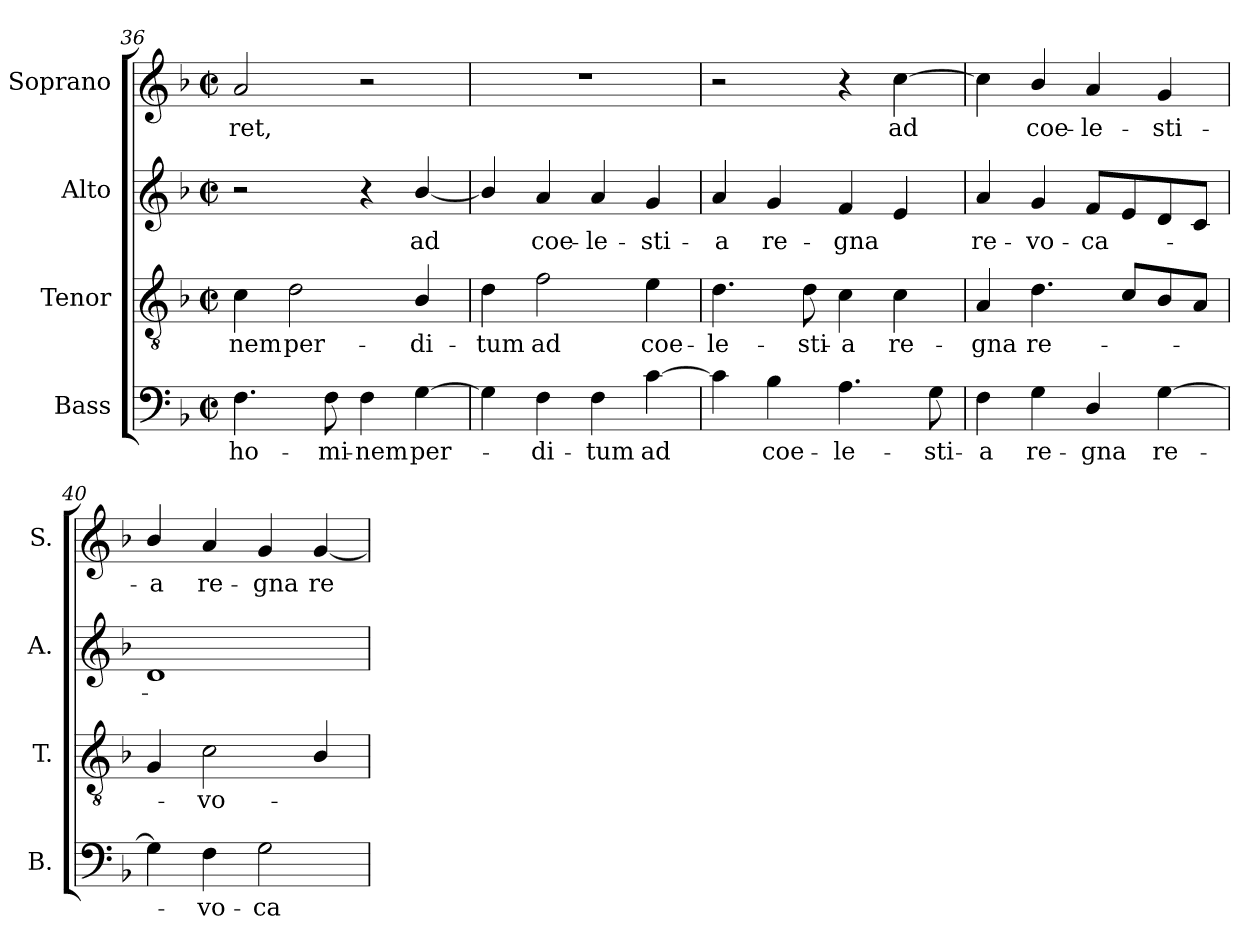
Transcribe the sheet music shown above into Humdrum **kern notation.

**kern	**text	**kern	**text	**kern	**text	**kern	**text
*part4	*part4	*part3	*part3	*part2	*part2	*part1	*part1
*staff4	*staff4	*staff3	*staff3	*staff2	*staff2	*staff1	*staff1
*I"Bass	*	*I"Tenor	*	*I"Alto	*	*I"Soprano	*
*I'B.	*	*I'T.	*	*I'A.	*	*I'S.	*
*clefF4	*	*clefGv2	*	*clefG2	*	*clefG2	*
*	*	*ITrd7c12	*	*	*	*	*
*k[b-]	*	*k[b-]	*	*k[b-]	*	*k[b-]	*
*F:	*	*F:	*	*F:	*	*F:	*
*M2/2	*	*M2/2	*	*M2/2	*	*M2/2	*
*met(c|)	*	*met(c|)	*	*met(c|)	*	*met(c|)	*
=36	=36	=36	=36	=36	=36	=36	=36
!	!LO:LY:b:color=#000000	!	!	!	!	!	!
!	!	!	!LO:LY:b:color=#000000	!	!	!	!
!	!	!	!	!	!	!	!LO:LY:b:color=#000000
4.Fi\	ho-	4Ci\	-nem	2r	.	2ai/	-ret,
!	!	!	!LO:LY:b:color=#000000	!	!	!	!
.	.	2Di\	per-	.	.	.	.
!	!LO:LY:b:color=#000000	!	!	!	!	!	!
8Fi\	-mi-	.	.	.	.	.	.
!	!LO:LY:b:color=#000000	!	!	!	!	!	!
4Fi\	-nem	.	.	4r	.	2r	.
!	!LO:LY:b:color=#000000	!	!	!	!	!	!
!	!	!	!LO:LY:b:color=#000000	!	!	!	!
!	!	!	!	!	!LO:LY:b:color=#000000	!	!
[4Gi\	per-	4BB-i/	-di-	[4b-i/	ad	.	.
=37	=37	=37	=37	=37	=37	=37	=37
!	!	!	!LO:LY:b:color=#000000	!	!	!	!
4Gi\]	.	4Di\	-tum	4b-i/]	.	1r	.
!	!LO:LY:b:color=#000000	!	!	!	!	!	!
!	!	!	!LO:LY:b:color=#000000	!	!	!	!
!	!	!	!	!	!LO:LY:b:color=#000000	!	!
4Fi\	-di-	2Fi\	ad	4ai/	coe-	.	.
!	!LO:LY:b:color=#000000	!	!	!	!	!	!
!	!	!	!	!	!LO:LY:b:color=#000000	!	!
4Fi\	-tum	.	.	4ai/	-le-	.	.
!	!LO:LY:b:color=#000000	!	!	!	!	!	!
!	!	!	!LO:LY:b:color=#000000	!	!	!	!
!	!	!	!	!	!LO:LY:b:color=#000000	!	!
[4ci\	ad	4Ei\	coe-	4gi/	-sti-	.	.
!!LO:PB:g=z
=38	=38	=38	=38	=38	=38	=38	=38
!	!	!	!LO:LY:b:color=#000000	!	!	!	!
!	!	!	!	!	!LO:LY:b:color=#000000	!	!
4ci\]	.	4.Di\	-le-	4ai/	-a	2r	.
!	!LO:LY:b:color=#000000	!	!	!	!	!	!
!	!	!	!	!	!LO:LY:b:color=#000000	!	!
4B-i\	coe-	.	.	4gi/	re-	.	.
!	!	!	!LO:LY:b:color=#000000	!	!	!	!
.	.	8Di\	-sti-	.	.	.	.
!	!LO:LY:b:color=#000000	!	!	!	!	!	!
!	!	!	!LO:LY:b:color=#000000	!	!	!	!
!	!	!	!	!	!LO:LY:b:color=#000000	!	!
4.Ai\	-le-	4Ci\	-a	4fi/	-gna	4r	.
!	!	!	!LO:LY:b:color=#000000	!	!	!	!
!	!	!	!	!	!	!	!LO:LY:b:color=#000000
.	.	4Ci\	re-	4ei/	.	[4cci\	ad
!	!LO:LY:b:color=#000000	!	!	!	!	!	!
8Gi\	-sti-	.	.	.	.	.	.
=39	=39	=39	=39	=39	=39	=39	=39
!	!LO:LY:b:color=#000000	!	!	!	!	!	!
!	!	!	!LO:LY:b:color=#000000	!	!	!	!
!	!	!	!	!	!LO:LY:b:color=#000000	!	!
4Fi\	-a	4AAi/	-gna	4ai/	re-	4cci\]	.
!	!LO:LY:b:color=#000000	!	!	!	!	!	!
!	!	!	!LO:LY:b:color=#000000	!	!	!	!
!	!	!	!	!	!LO:LY:b:color=#000000	!	!
!	!	!	!	!	!	!	!LO:LY:b:color=#000000
4Gi\	re-	4.Di\	re-	4gi/	-vo-	4b-i/	coe-
!	!LO:LY:b:color=#000000	!	!	!	!	!	!
!	!	!	!	!	!LO:LY:b:color=#000000	!	!
!	!	!	!	!	!	!	!LO:LY:b:color=#000000
4Di/	-gna	.	.	8fi/L	-ca-	4ai/	-le-
.	.	8Ci/L	.	8ei/	.	.	.
!	!LO:LY:b:color=#000000	!	!	!	!	!	!
!	!	!	!	!	!	!	!LO:LY:b:color=#000000
[4Gi\	re-	8BB-i/	.	8di/	.	4gi/	-sti-
.	.	8AAi/J	.	8ci/J	.	.	.
=40	=40	=40	=40	=40	=40	=40	=40
!	!	!	!	!	!	!	!LO:LY:b:color=#000000
4Gi\]	.	4GGi/	.	1di	.	4b-i/	-a
!	!LO:LY:b:color=#000000	!	!	!	!	!	!
!	!	!	!LO:LY:b:color=#000000	!	!	!	!
!	!	!	!	!	!	!	!LO:LY:b:color=#000000
4Fi\	-vo-	2Ci\	-vo-	.	.	4ai/	re-
!	!LO:LY:b:color=#000000	!	!	!	!	!	!
!	!	!	!	!	!	!	!LO:LY:b:color=#000000
2Gi\	-ca-	.	.	.	.	4gi/	-gna
!	!	!	!	!	!	!	!LO:LY:b:color=#000000
.	.	4BB-i/	.	.	.	[4gi/	re-
=	=	=	=	=	=	=	=
*-	*-	*-	*-	*-	*-	*-	*-
